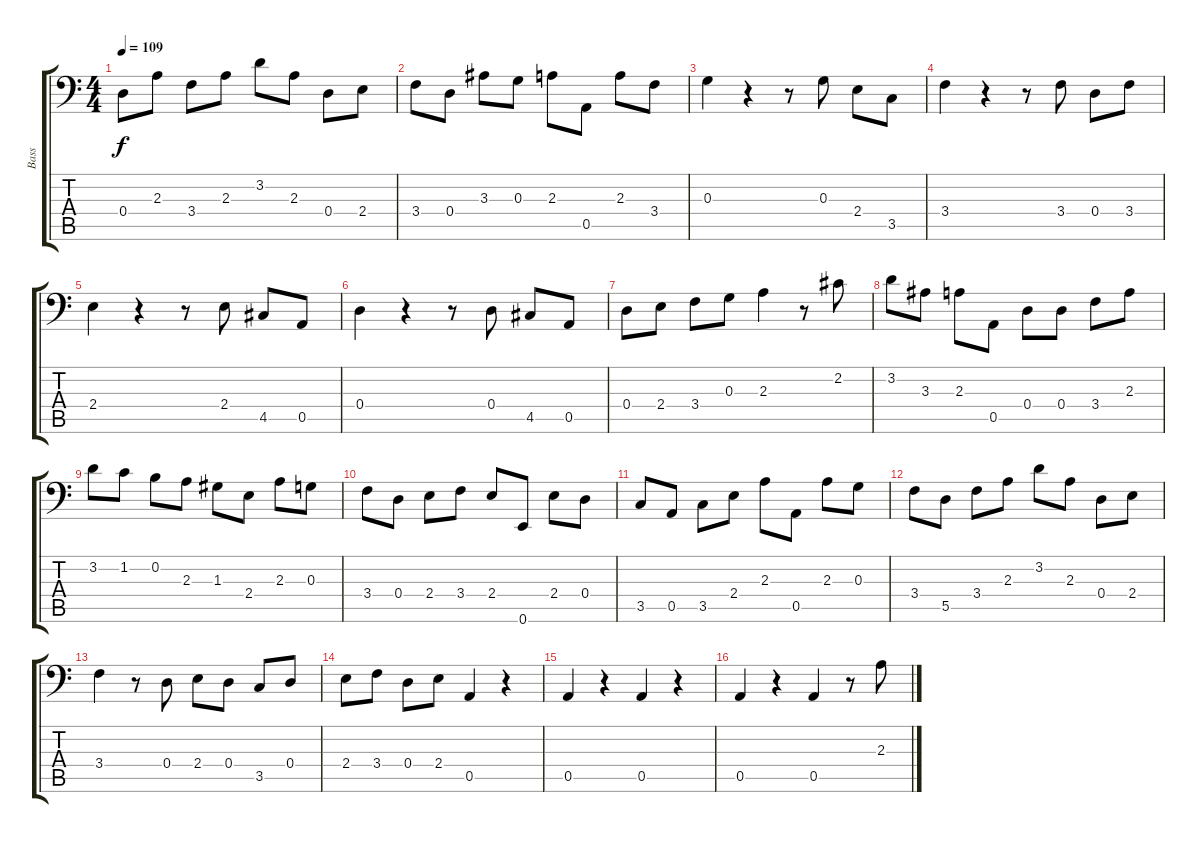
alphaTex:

\track ("Bass" "Bass") {instrument electricbassfinger}
\staff {score tabs}
\tuning (E3 B2 G2 D2 A1 E1) {hide}
\ts (4 4)
\tempo 109
\clef f4
\ks c
0.4.8{dy f} 2.3.8 3.4.8 2.3.8 3.2.8 2.3.8 0.4.8 2.4.8 |
3.4.8 0.4.8 3.3.8 0.3.8 2.3.8 0.5.8 2.3.8 3.4.8 |
0.3.4 r.4 r.8 0.3.8 2.4.8 3.5.8 |
3.4.4 r.4 r.8 3.4.8 0.4.8 3.4.8 |
2.4.4 r.4 r.8 2.4.8 4.5.8 0.5.8 |
0.4.4 r.4 r.8 0.4.8 4.5.8 0.5.8 |
0.4.8 2.4.8 3.4.8 0.3.8 2.3.4 r.8 2.2.8 |
3.2.8 3.3.8 2.3.8 0.5.8 0.4.8 0.4.8 3.4.8 2.3.8 |
3.2.8 1.2.8 0.2.8 2.3.8 1.3.8 2.4.8 2.3.8 0.3.8 |
3.4.8 0.4.8 2.4.8 3.4.8 2.4.8 0.6.8 2.4.8 0.4.8 |
3.5.8 0.5.8 3.5.8 2.4.8 2.3.8 0.5.8 2.3.8 0.3.8 |
3.4.8 5.5.8 3.4.8 2.3.8 3.2.8 2.3.8 0.4.8 2.4.8 |
3.4.4 r.8 0.4.8 2.4.8 0.4.8 3.5.8 0.4.8 |
2.4.8 3.4.8 0.4.8 2.4.8 0.5.4 r.4 |
0.5.4 r.4 0.5.4 r.4 |
0.5.4 r.4 0.5.4 r.8 2.3.8
